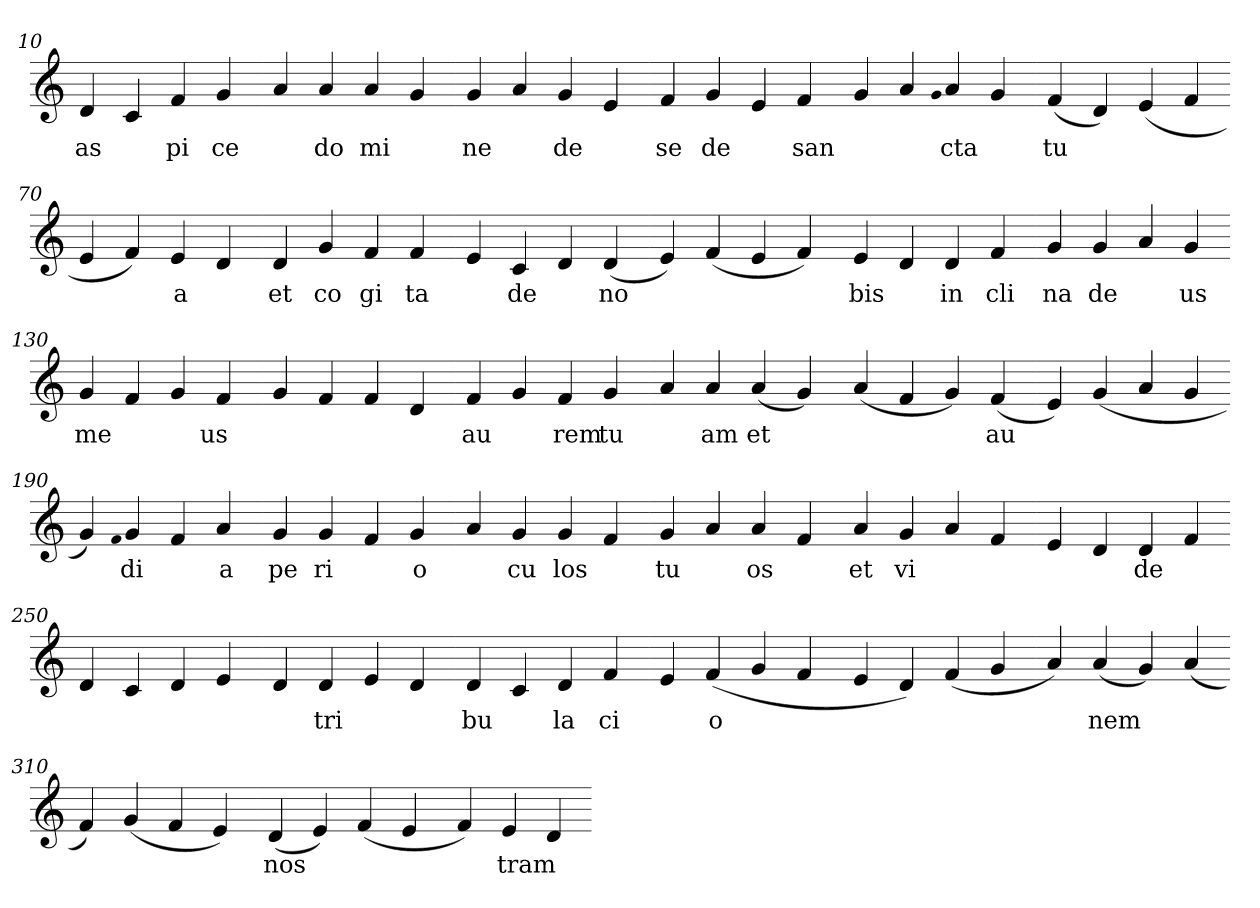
**kern	**text
*part1	*part1
*staff1	*staff1
*clefG2	*
=10.	=10.
4d	as
4c	.
4f	pi
4g	ce
=20.-	=20.-
4a	.
4a	do
4a	mi
4g	.
=30.-	=30.-
4g	ne
4a	.
4g	de
4e	.
=40.-	=40.-
4f	se
4g	de
4e	.
4f	san
=50.-	=50.-
4g	.
4a	.
qqg	.
4a	cta
4g	.
=60.-	=60.-
(>4f	tu
4d)	.
(>4e	.
4f	.
=70.-	=70.-
4e	.
4f)	.
4e	a
4d	.
=80.-	=80.-
4d	et
4g	co
4f	gi
4f	ta
=90.-	=90.-
4e	.
4c	de
4d	.
(>4d	no
=100.-	=100.-
4e)	.
(>4f	.
4e	.
4f)	.
=110.-	=110.-
4e	bis
4d	.
4d	in
4f	cli
=120.-	=120.-
4g	na
4g	de
4a	.
4g	us
=130.-	=130.-
4g	me
4f	.
4g	.
4f	us
=140.-	=140.-
4g	.
4f	.
4f	.
4d	.
=150.-	=150.-
4f	au
4g	.
4f	rem
4g	tu
=160.-	=160.-
4a	.
4a	am
(>4a	et
4g)	.
=170.-	=170.-
(>4a	.
4f	.
4g)	.
(>4f	au
=180.-	=180.-
4e)	.
(>4g	.
4a	.
4g	.
=190.-	=190.-
4g)	.
qqf	.
4g	di
4f	.
4a	a
=200.-	=200.-
4g	pe
4g	ri
4f	.
4g	o
=210.-	=210.-
4a	.
4g	cu
4g	los
4f	.
=220.-	=220.-
4g	tu
4a	.
4a	os
4f	.
=230.-	=230.-
4a	et
4g	vi
4a	.
4f	.
=240.-	=240.-
4e	.
4d	.
4d	de
4f	.
=250.-	=250.-
4d	.
4c	.
4d	.
4e	.
=260.-	=260.-
4d	.
4d	tri
4e	.
4d	.
=270.-	=270.-
4d	bu
4c	.
4d	la
4f	ci
=280.-	=280.-
4e	.
(>4f	o
4g	.
4f	.
=290.-	=290.-
4e	.
4d)	.
(>4f	.
4g	.
=300.-	=300.-
4a)	.
(>4a	nem
4g)	.
(>4a	.
=310.-	=310.-
4f)	.
(>4g	.
4f	.
4e)	.
=320.-	=320.-
(>4d	nos
4e)	.
(>4f	.
4e	.
=330.-	=330.-
4f)	.
4e	tram
4d	.
=-	=-
*-	*-
